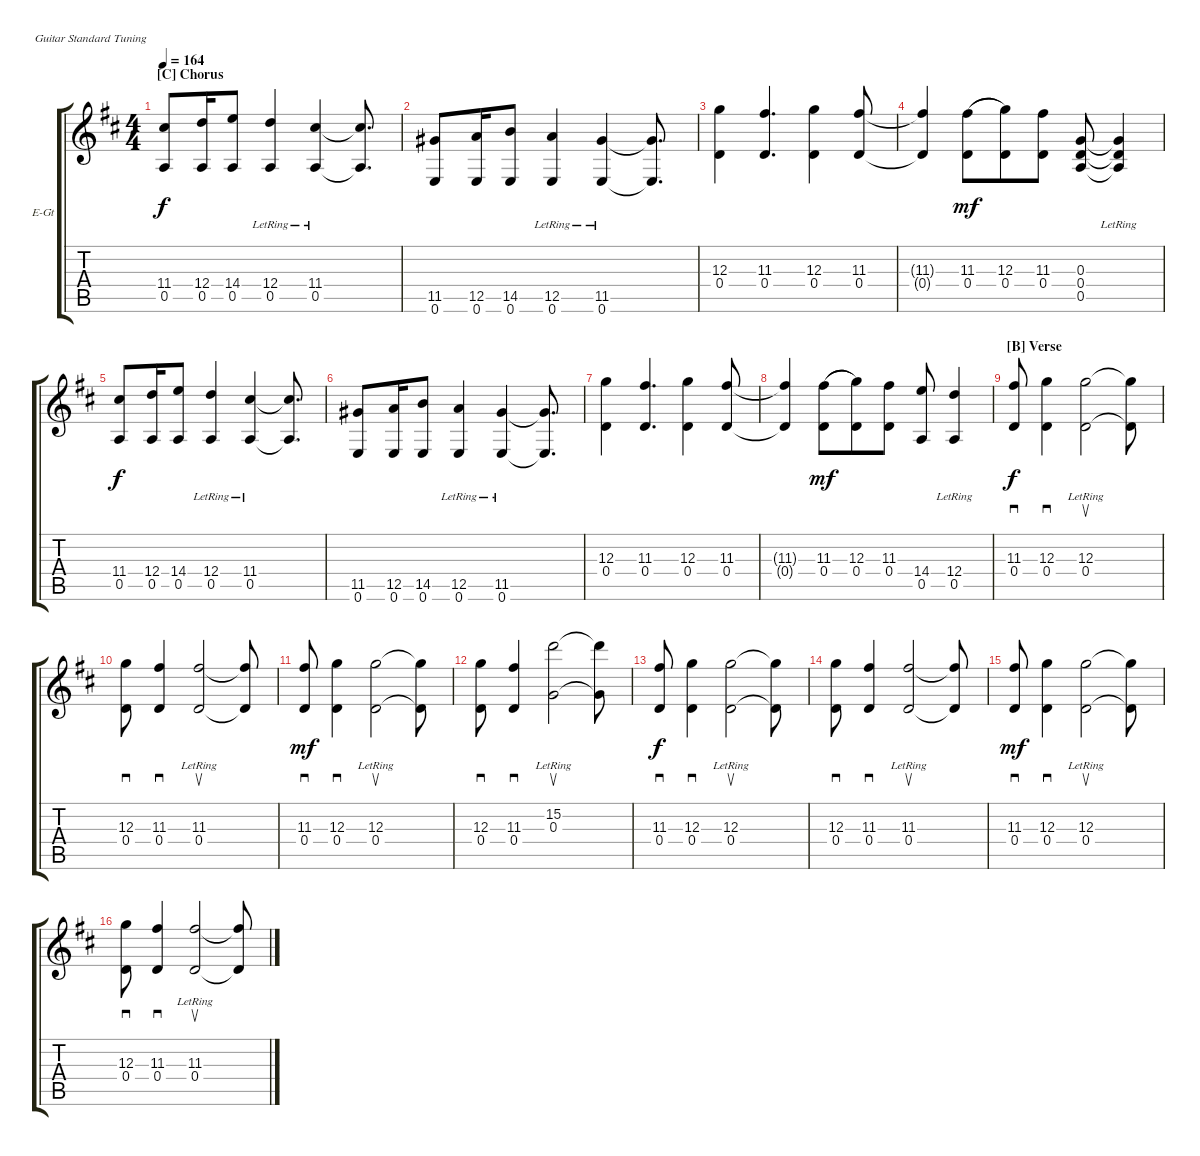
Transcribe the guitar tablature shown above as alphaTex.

\bracketExtendMode groupsimilarinstruments
\firstSystemTrackNameOrientation horizontal
\otherSystemsTrackNameOrientation horizontal
\chordDiagramsInScore
\track ("Guitar Part 1" "E-Gt") {instrument overdrivenguitar}
\staff {score tabs}
\tuning (E4 B3 G3 D3 A2 E2)
\ts (4 4)
\section ("C" "Chorus")
\tempo 164
\clef g2
\ks d
(11.4 0.5).8{dy f beam merge} (12.4 0.5).16{beam merge} (14.4 0.5).8{beam merge} (12.4{lr} 0.5{lr}).4{beam split} (11.4{lr} 0.5{lr}).4 (11.4{t} 0.5{t}).8{d} |
(11.5 0.6).8{beam merge} (12.5 0.6).16{beam merge} (14.5 0.6).8{beam split} (12.5{lr} 0.6).4{beam split} (11.5{lr} 0.6{lr}).4 (11.5{t} 0.6{t}).8{d} |
(12.3 0.4).4 (11.3 0.4).4{d} (12.3 0.4).4 (11.3 0.4).8 |
(11.3{t} 0.4{t}).4 (11.3 0.4).8{dy mf legatoorigin beam merge} (12.3 0.4).8{beam merge} (11.3 0.4).8{beam split} (0.4 0.5 0.3).8{beam split} (0.4{lr t} 0.5{t} 0.3{t}).4 |
(11.4 0.5).8{dy f beam merge} (12.4 0.5).16{beam merge} (14.4 0.5).8{beam merge} (12.4{lr} 0.5{lr}).4{beam split} (11.4{lr} 0.5{lr}).4 (11.4{t} 0.5{t}).8{d} |
(11.5 0.6).8{beam merge} (12.5 0.6).16{beam merge} (14.5 0.6).8{beam split} (12.5{lr} 0.6).4{beam split} (11.5{lr} 0.6{lr}).4 (11.5{t} 0.6{t}).8{d} |
(12.3 0.4).4 (11.3 0.4).4{d} (12.3 0.4).4 (11.3 0.4).8 |
(11.3{t} 0.4{t}).4 (11.3 0.4).8{dy mf legatoorigin beam merge} (12.3 0.4).8{beam merge} (11.3 0.4).8{beam split} (14.4 0.5).8{beam split} (12.4{lr} 0.5).4 |
\section ("B" "Verse")
(11.3 0.4).8{sd dy f} (12.3 0.4).4{sd} (12.3{lr} 0.4).2{su} (12.3{t} 0.4{t}).8 |
(12.3 0.4).8{sd} (11.3 0.4).4{sd} (11.3{lr} 0.4).2{su} (11.3{t} 0.4{t}).8 |
(11.3 0.4).8{sd dy mf} (12.3 0.4).4{sd} (12.3{lr} 0.4).2{su} (12.3{t} 0.4{t}).8 |
(12.3 0.4).8{sd} (11.3 0.4).4{sd} (0.3{lr} 15.2).2{su} (0.3{t} 15.2{t}).8 |
(11.3 0.4).8{sd dy f} (12.3 0.4).4{sd} (12.3{lr} 0.4).2{su} (12.3{t} 0.4{t}).8 |
(12.3 0.4).8{sd} (11.3 0.4).4{sd} (11.3{lr} 0.4).2{su} (11.3{t} 0.4{t}).8 |
(11.3 0.4).8{sd dy mf} (12.3 0.4).4{sd} (12.3{lr} 0.4).2{su} (12.3{t} 0.4{t}).8 |
(12.3 0.4).8{sd} (11.3 0.4).4{sd} (11.3{lr} 0.4).2{su} (11.3{t} 0.4{t}).8
